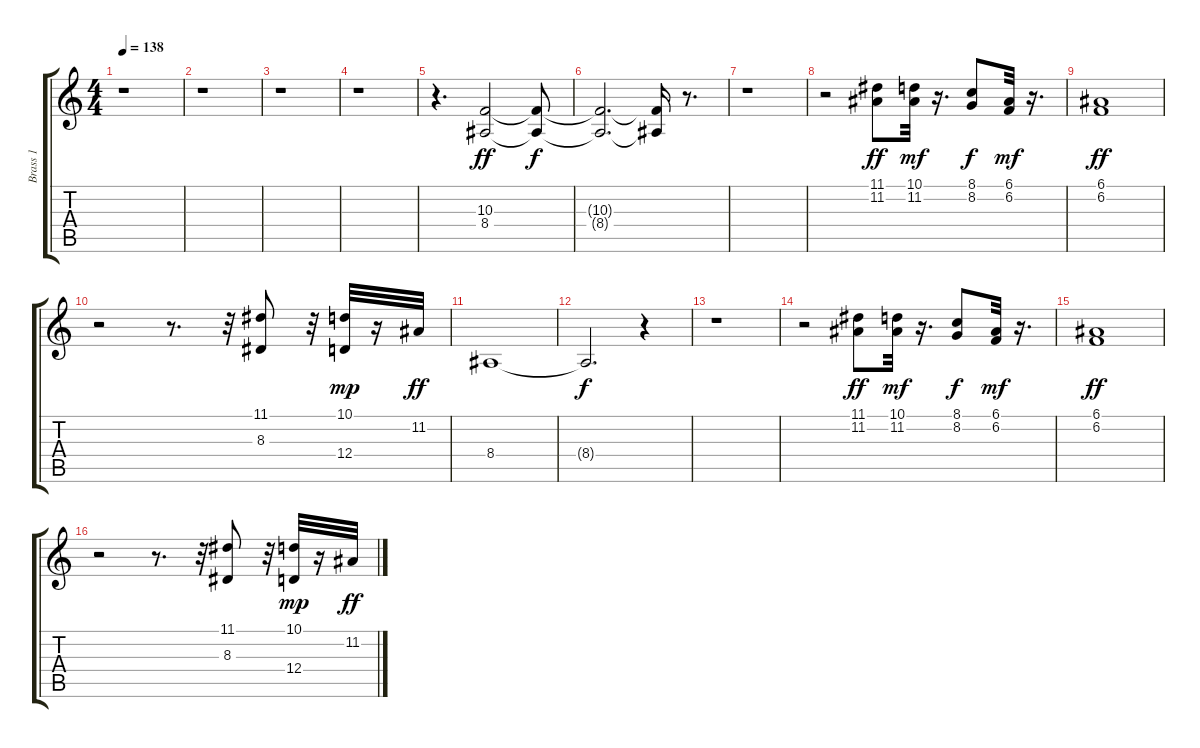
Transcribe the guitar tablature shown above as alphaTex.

\track ("Brass 1             " "Brass 1   ") {instrument brasssection}
\staff {score tabs}
\tuning (E4 B3 G3 D3 A2 E2) {hide}
\ts (4 4)
\tempo 138
\clef g2
\ks c
r.1{dy ff} |
r.1 |
r.1 |
r.1 |
r.4{d} (10.3 8.4).2 (10.3{t} 8.4{t}).8{dy f} |
(10.3{t} 8.4{t}).2{d} (10.3{t} 8.4{t}).16 r.8{d} |
r.1 |
r.2 (11.1 11.2).8{dy ff} (10.1 11.2).32{dy mf} r.16{d} (8.1 8.2).8{dy f} (6.1 6.2).32{dy mf} r.16{d} |
(6.1 6.2).1{dy ff} |
r.2 r.8{d} r.32 (11.1 8.3).8 r.32 (10.1 12.4).32{dy mp} r.16 11.2.32{dy ff} |
8.4.1 |
8.4{t}.2{d dy f} r.4 |
r.1 |
r.2 (11.1 11.2).8{dy ff} (10.1 11.2).32{dy mf} r.16{d} (8.1 8.2).8{dy f} (6.1 6.2).32{dy mf} r.16{d} |
(6.1 6.2).1{dy ff} |
r.2 r.8{d} r.32 (11.1 8.3).8 r.32 (10.1 12.4).32{dy mp} r.16 11.2.32{dy ff}
